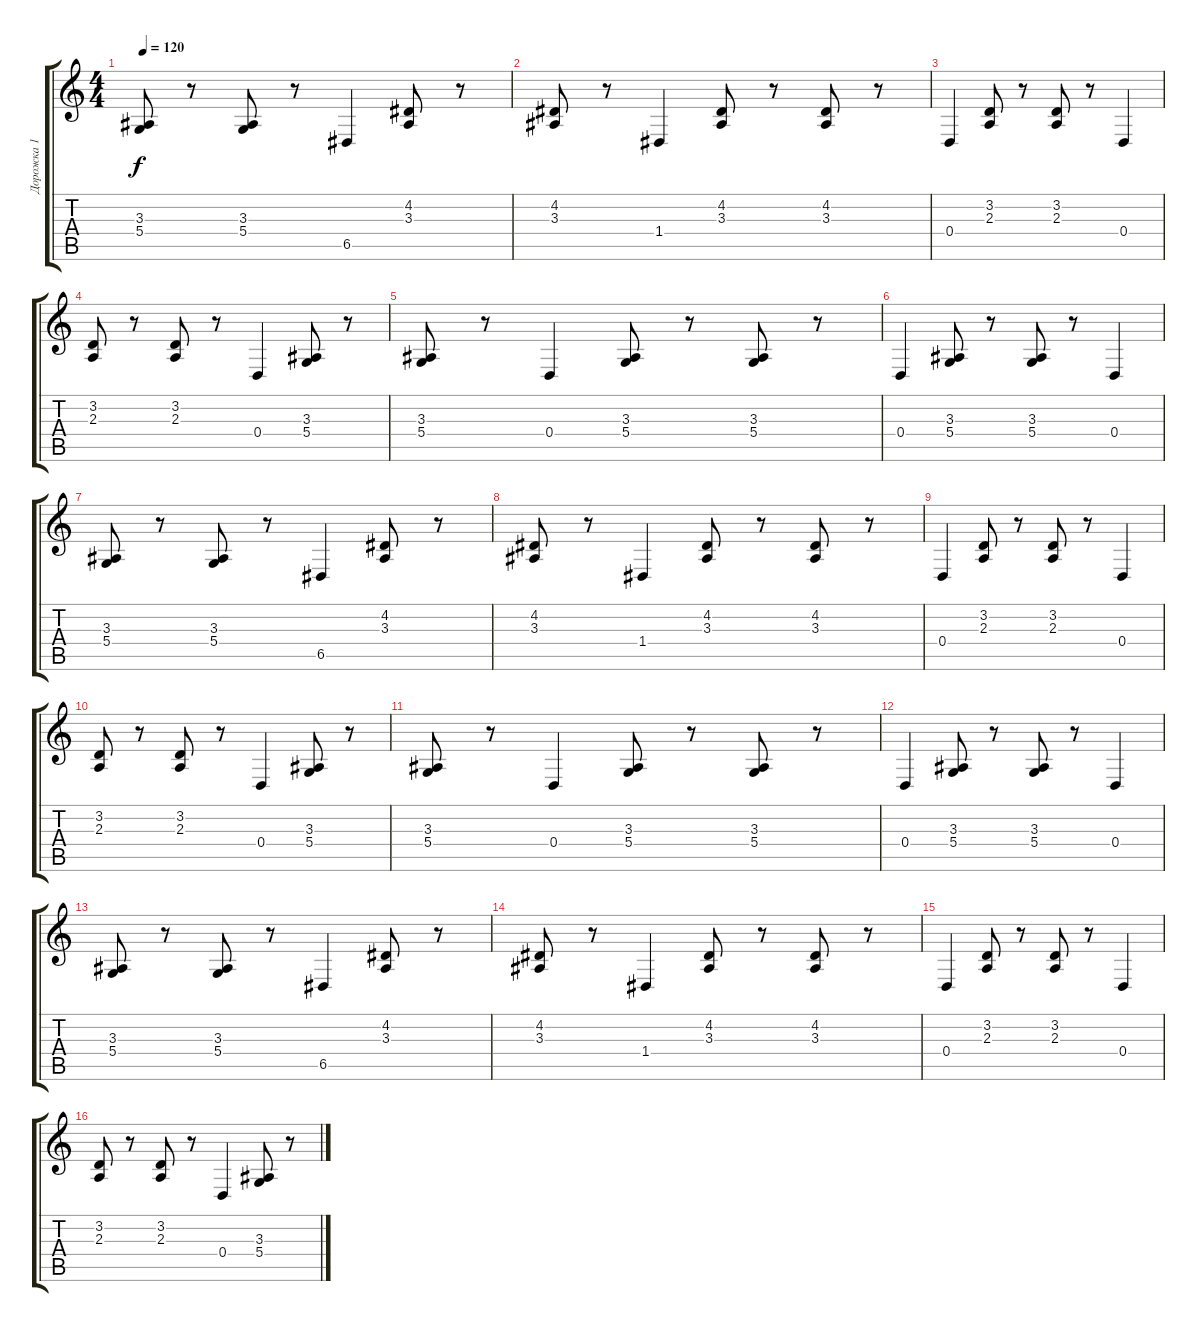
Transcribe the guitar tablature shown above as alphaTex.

\track ("Дорожка 1" "Дорожка 1") {instrument accordion}
\staff {score tabs}
\tuning (E4 B3 G3 D3 A2 E2) {hide}
\ts (4 4)
\tempo 120
\clef g2
\ks c
(3.3 5.4).8{dy f} r.8 (3.3 5.4).8 r.8 6.5.4 (4.2 3.3).8 r.8 |
(4.2 3.3).8 r.8 1.4.4 (4.2 3.3).8 r.8 (4.2 3.3).8 r.8 |
0.4.4 (3.2 2.3).8 r.8 (3.2 2.3).8 r.8 0.4.4 |
(3.2 2.3).8 r.8 (3.2 2.3).8 r.8 0.4.4 (3.3 5.4).8 r.8 |
(3.3 5.4).8 r.8 0.4.4 (3.3 5.4).8 r.8 (3.3 5.4).8 r.8 |
0.4.4 (3.3 5.4).8 r.8 (3.3 5.4).8 r.8 0.4.4 |
(3.3 5.4).8 r.8 (3.3 5.4).8 r.8 6.5.4 (4.2 3.3).8 r.8 |
(4.2 3.3).8 r.8 1.4.4 (4.2 3.3).8 r.8 (4.2 3.3).8 r.8 |
0.4.4 (3.2 2.3).8 r.8 (3.2 2.3).8 r.8 0.4.4 |
(3.2 2.3).8 r.8 (3.2 2.3).8 r.8 0.4.4 (3.3 5.4).8 r.8 |
(3.3 5.4).8 r.8 0.4.4 (3.3 5.4).8 r.8 (3.3 5.4).8 r.8 |
0.4.4 (3.3 5.4).8 r.8 (3.3 5.4).8 r.8 0.4.4 |
(3.3 5.4).8 r.8 (3.3 5.4).8 r.8 6.5.4 (4.2 3.3).8 r.8 |
(4.2 3.3).8 r.8 1.4.4 (4.2 3.3).8 r.8 (4.2 3.3).8 r.8 |
0.4.4 (3.2 2.3).8 r.8 (3.2 2.3).8 r.8 0.4.4 |
(3.2 2.3).8 r.8 (3.2 2.3).8 r.8 0.4.4 (3.3 5.4).8 r.8
